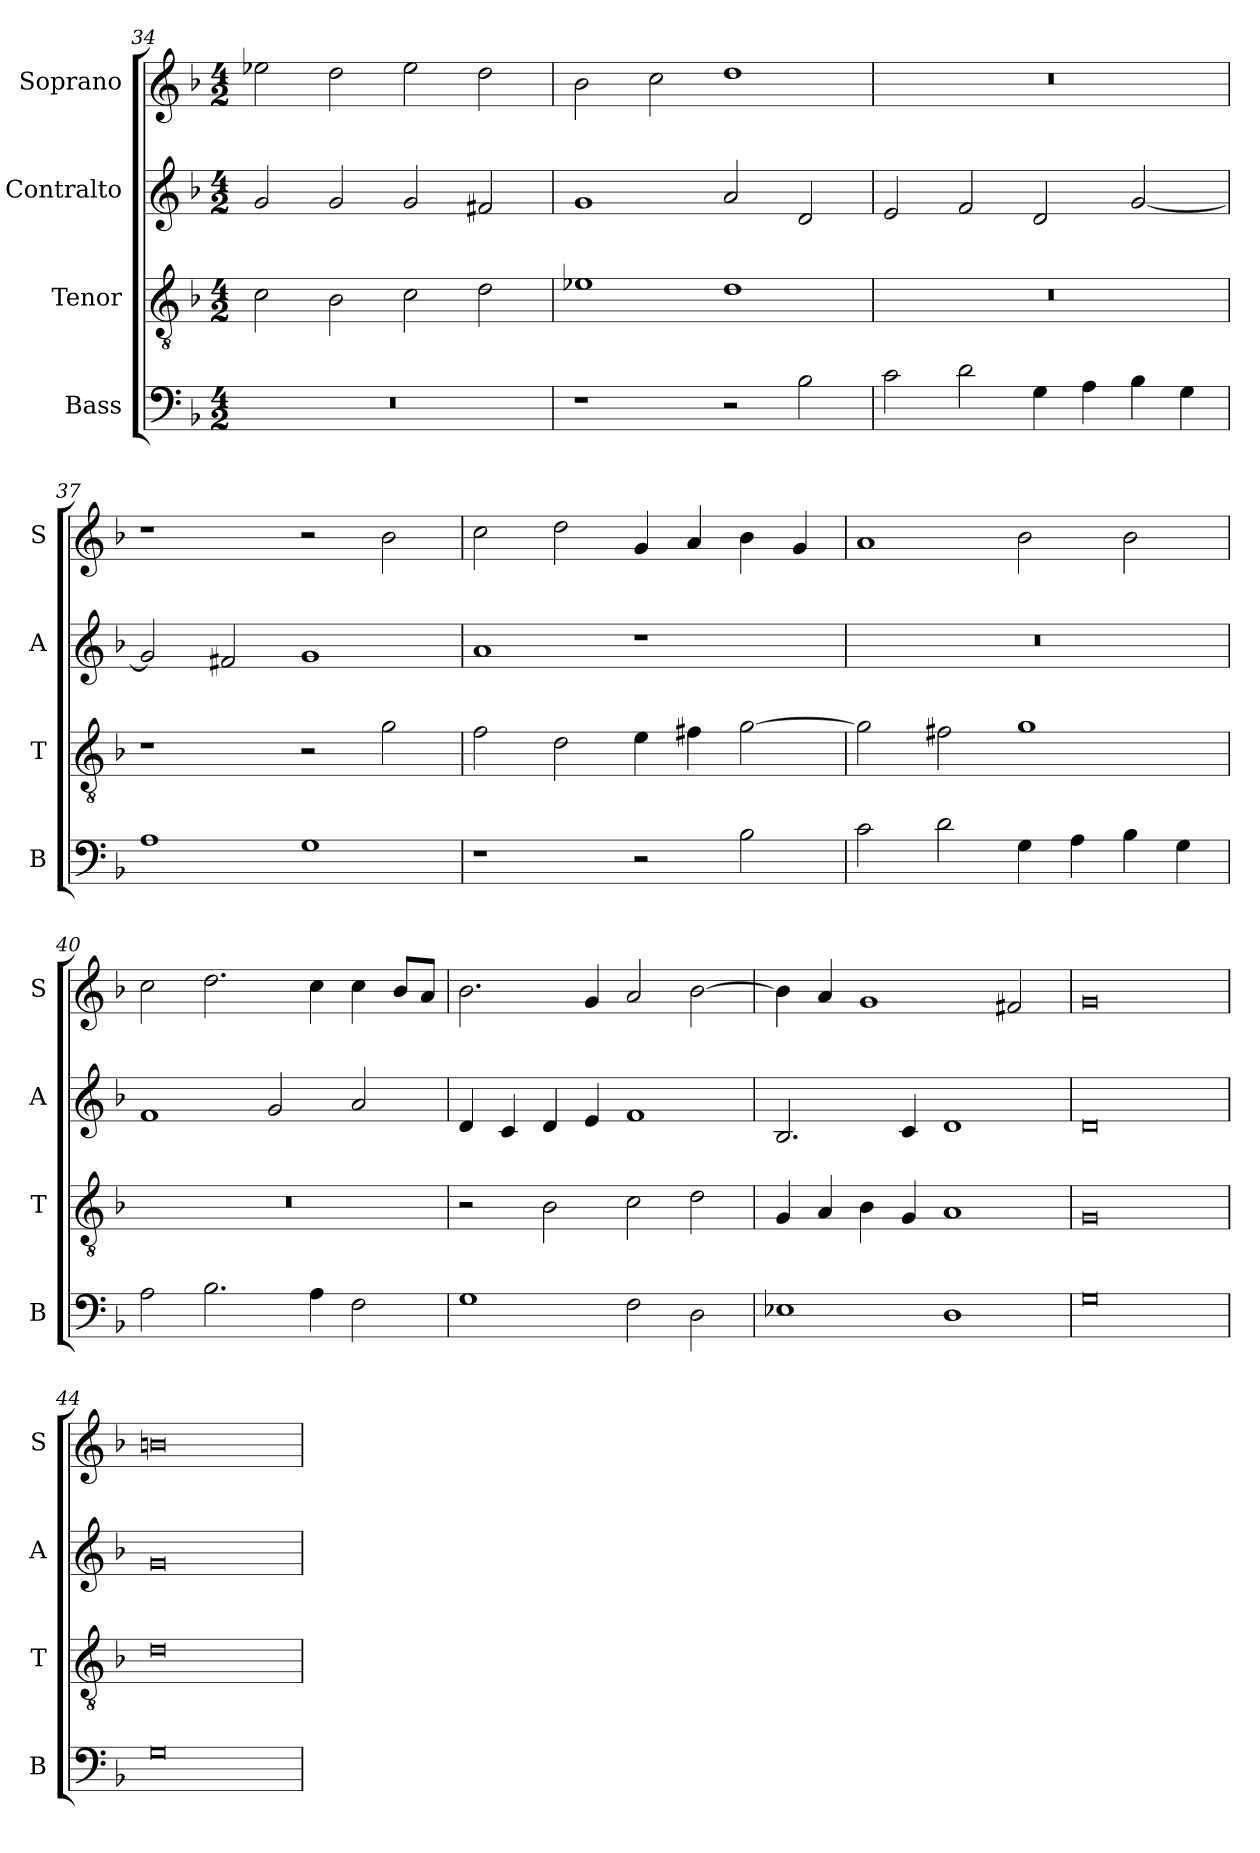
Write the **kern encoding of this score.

**kern	**kern	**kern	**kern
*part4	*part3	*part2	*part1
*staff4	*staff3	*staff2	*staff1
*I"Bass	*I"Tenor	*I"Contralto	*I"Soprano
*I'B	*I'T	*I'A	*I'S
*clefF4	*clefGv2	*clefG2	*clefG2
*k[b-]	*k[b-]	*k[b-]	*k[b-]
*G:dor	*G:dor	*G:dor	*G:dor
*M4/2	*M4/2	*M4/2	*M4/2
=34	=34	=34	=34
0r	2c	2g	2ee-X
.	2B-	2g	2dd
.	2c	2g	2ee-
.	2d	2f#X	2dd
=35	=35	=35	=35
1r	1e-X	1g	2b-
.	.	.	2cc
2r	1d	2a	1dd
2B-	.	2d	.
=36	=36	=36	=36
2c	0r	2e	0r
2d	.	2f	.
4G	.	2d	.
4A	.	.	.
4B-	.	[2g	.
4G	.	.	.
=37	=37	=37	=37
1A	1r	2g]	1r
.	.	2f#X	.
1G	2r	1g	2r
.	2g	.	2b-
=38	=38	=38	=38
1r	2f	1a	2cc
.	2d	.	2dd
2r	4e	1r	4g
.	4f#X	.	4a
2B-	[2g	.	4b-
.	.	.	4g
=39	=39	=39	=39
2c	2g]	0r	1a
2d	2f#X	.	.
4G	1g	.	2b-
4A	.	.	.
4B-	.	.	2b-
4G	.	.	.
=40	=40	=40	=40
2A	0r	1f	2cc
2.B-	.	.	2.dd
.	.	2g	.
4A	.	.	4cc
2F	.	2a	4cc
.	.	.	8b-/L
.	.	.	8a/J
=41	=41	=41	=41
1G	2r	4d	2.b-
.	.	4c	.
.	2B-	4d	.
.	.	4e	4g
2F	2c	1f	2a
2D	2d	.	[2b-
=42	=42	=42	=42
1E-X	4G	2.B-	4b-]
.	4A	.	4a
.	4B-	.	1g
.	4G	4c	.
1D	1A	1d	.
.	.	.	2f#X
=43	=43	=43	=43
0G	0G	0d	0g
=44	=44	=44	=44
0G	0d	0g	0bn
=	=	=	=
*-	*-	*-	*-
